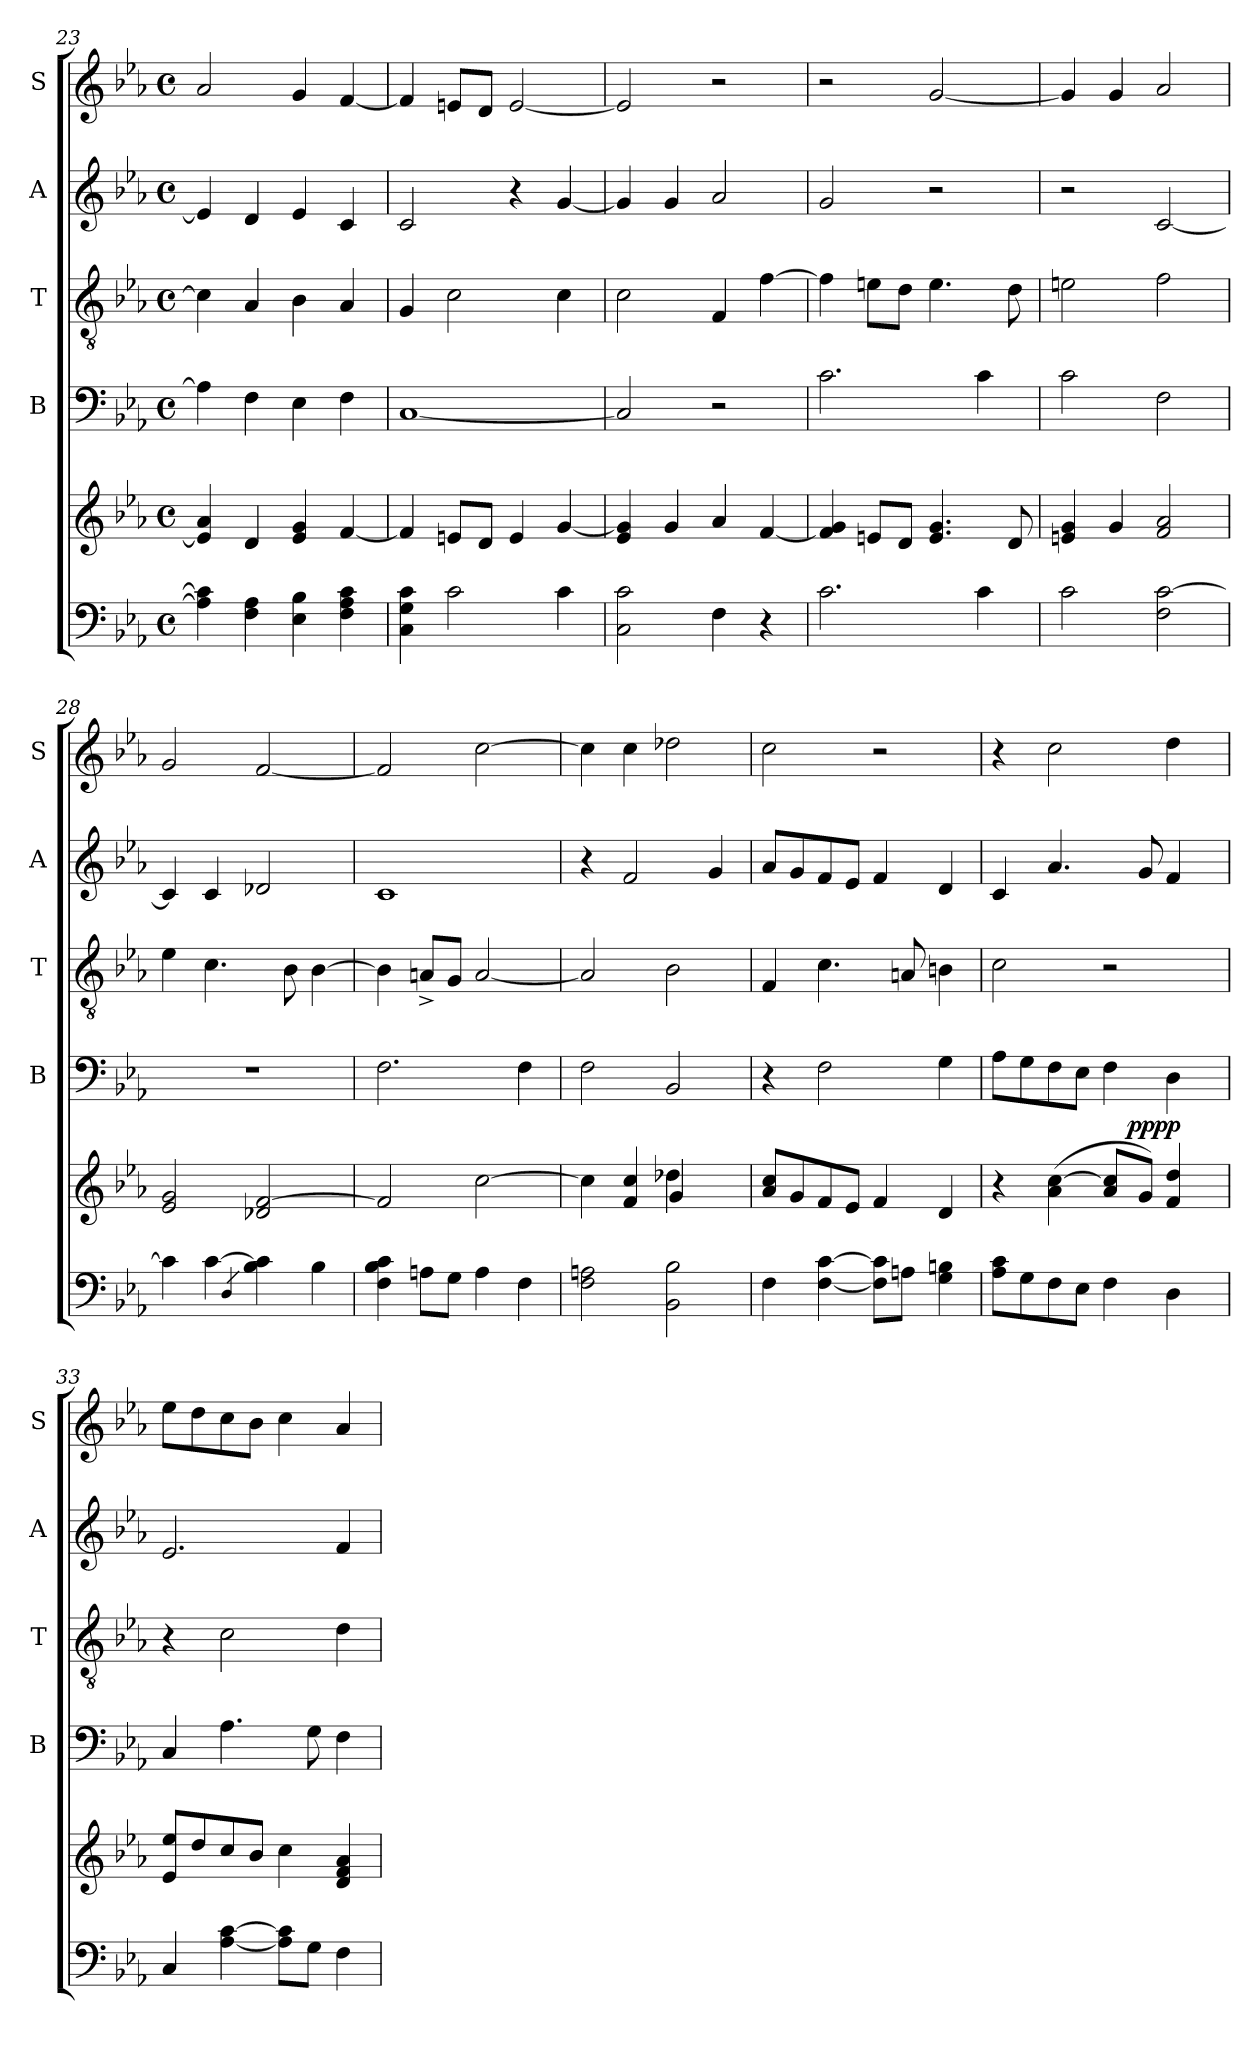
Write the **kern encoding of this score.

**kern	**kern	**dynam	**kern	**kern	**kern	**kern
*part5	*part5	*part5	*part4	*part3	*part2	*part1
*staff6	*staff5	*staff5/6	*staff4	*staff3	*staff2	*staff1
*	*	*	*I"B	*I"T	*I"A	*I"S
*	*	*	*I'B	*I'T	*I'A	*I'S
!!LO:LB:g=z
*clefF4	*clefG2	*	*clefF4	*clefGv2	*clefG2	*clefG2
*k[b-e-a-]	*k[b-e-a-]	*	*k[b-e-a-]	*k[b-e-a-]	*k[b-e-a-]	*k[b-e-a-]
*E-:	*E-:	*	*E-:	*E-:	*E-:	*E-:
*M4/4	*M4/4	*	*M4/4	*M4/4	*M4/4	*M4/4
*met(c)	*met(c)	*	*met(c)	*met(c)	*met(c)	*met(c)
=23	=23	=23	=23	=23	=23	=23
4A-\] 4c\]	4e-/] 4a-/	.	4A-\]	4c\]	4e-/]	2a-/
4F\ 4A-\	4d/	.	4F\	4A-/	4d/	.
4E-\ 4B-\	4e-/ 4g/	.	4E-\	4B-\	4e-/	4g/
4F\ 4A-\ 4c\	[<4f/	.	4F\	4A-/	4c/	[<4f/
=24	=24	=24	=24	=24	=24	=24
4C\ 4G\ 4c\	4f/]	.	[<1C	4G/	2c/	4f/]
2c\	8en/L	.	.	2c\	.	8en/L
.	8d/J	.	.	.	.	8d/J
.	4e/	.	.	.	4r	[<2e/
4c\	[<4g/	.	.	4c\	[<4g/	.
=25	=25	=25	=25	=25	=25	=25
2C\ 2c\	4e-/ 4g/]	.	2C/]	2c\	4g/]	2e/]
.	4g/	.	.	.	4g/	.
4F\	4a-/	.	2r	4F/	2a-/	2r
4r	[<4f/	.	.	[>4f\	.	.
=26	=26	=26	=26	=26	=26	=26
2.c\	4f/] 4g/	.	2.c\	4f\]	2g/	2r
.	8en/L	.	.	8en\L	.	.
.	8d/J	.	.	8d\J	.	.
.	4.e/ 4.g/	.	.	4.e\	2r	[<2g/
4c\	.	.	4c\	.	.	.
.	8d/	.	.	8d\	.	.
=27	=27	=27	=27	=27	=27	=27
2c\	4en/ 4g/	.	2c\	2en\	2r	4g/]
.	4g/	.	.	.	.	4g/
2F\ [>2c\	2f/ 2a-/	.	2F\	2f\	[<2c/	2a-/
=28	=28	=28	=28	=28	=28	=28
*^	*	*	*	*	*	*
4c\]	2ryy	2e-/ 2g/	.	1r	4e-\	4c/]	2g/
[>4c\	.	.	.	.	4.c\	4c/	.
.	4qD/	.	.	.	.	.	.
4B-\ 4c\]	4ryy	2d-X/ [<2f/	.	.	.	2d-X/	[<2f/
.	.	.	.	.	8B-\	.	.
4ryy	4B-\	.	.	.	[>4B-\	.	.
*v	*v	*	*	*	*	*	*
=29	=29	=29	=29	=29	=29	=29
4F\ 4B-\ 4c\	2f/]	.	2.F\	4B-\]	1c	2f/]
8An\L	.	.	.	8An^</L	.	.
8G\J	.	.	.	8G/J	.	.
4A\	[>2cc\	.	.	[<2A/	.	[>2cc\
4F\	.	.	4F\	.	.	.
=30	=30	=30	=30	=30	=30	=30
*	*^	*	*	*	*	*
2F\ 2An\	4cc\]	2ryy	.	2F\	2A/]	4r	4cc\]
.	4f/ 4cc/	.	.	.	.	2f/	4cc\
2BB-\ 2B-\	4dd-X\	4g/	.	2BB-/	2B-\	.	2dd-X\
.	4ryy	4ryy	.	.	.	4g/	.
*	*v	*v	*	*	*	*	*
!!LO:PB:g=z
=31	=31	=31	=31	=31	=31	=31
4F\	8a-/ 8cc/L	.	4r	4F/	8a-/L	2cc\
.	8g/	.	.	.	8g/	.
[<4F\ [>4c\	8f/	.	2F\	4.c\	8f/	.
.	8e-/J	.	.	.	8e-/J	.
8F\] 8c\]L	4f/	.	.	.	4f/	2r
8An\J	.	.	.	8An/	.	.
4G\ 4Bn\	4d/	.	4G\	4Bn\	4d/	.
=32	=32	=32	=32	=32	=32	=32
*	*^	*	*	*	*	*
8A-\ 8c\L	4r	2ryy	.	8A-\L	2c\	4c/	4r
8G\	.	.	.	8G\	.	.	.
8F\	(4a-\ [>4cc\	.	.	8F\	.	4.a-/	2cc\
8E-\J	.	.	.	8E-\J	.	.	.
4F\	8a-/ 8cc/]L	16.ryy	.	4F\	2r	.	.
!	!	!	!LO:DY:a	!	!	!	!
.	.	4ryy	pppp	.	.	.	.
.	8g/J)	.	.	.	.	8g/	.
4D\	4f/ 4dd/	.	.	4D\	.	4f/	4dd\
.	.	8ryy	.	.	.	.	.
.	.	32ryy	.	.	.	.	.
*	*v	*v	*	*	*	*	*
=33	=33	=33	=33	=33	=33	=33
4C/	8e-/ 8ee-/L	.	4C/	4r	2.e-/	8ee-\L
.	8dd/	.	.	.	.	8dd\
[<4A-\ [>4c\	8cc/	.	4.A-\	2c\	.	8cc\
.	8b-/J	.	.	.	.	8b-\J
8A-\] 8c\]L	4cc\	.	.	.	.	4cc\
8G\J	.	.	8G\	.	.	.
4F\	4d/ 4f/ 4a-/	.	4F\	4d\	4f/	4a-/
=	=	=	=	=	=	=
*-	*-	*-	*-	*-	*-	*-
